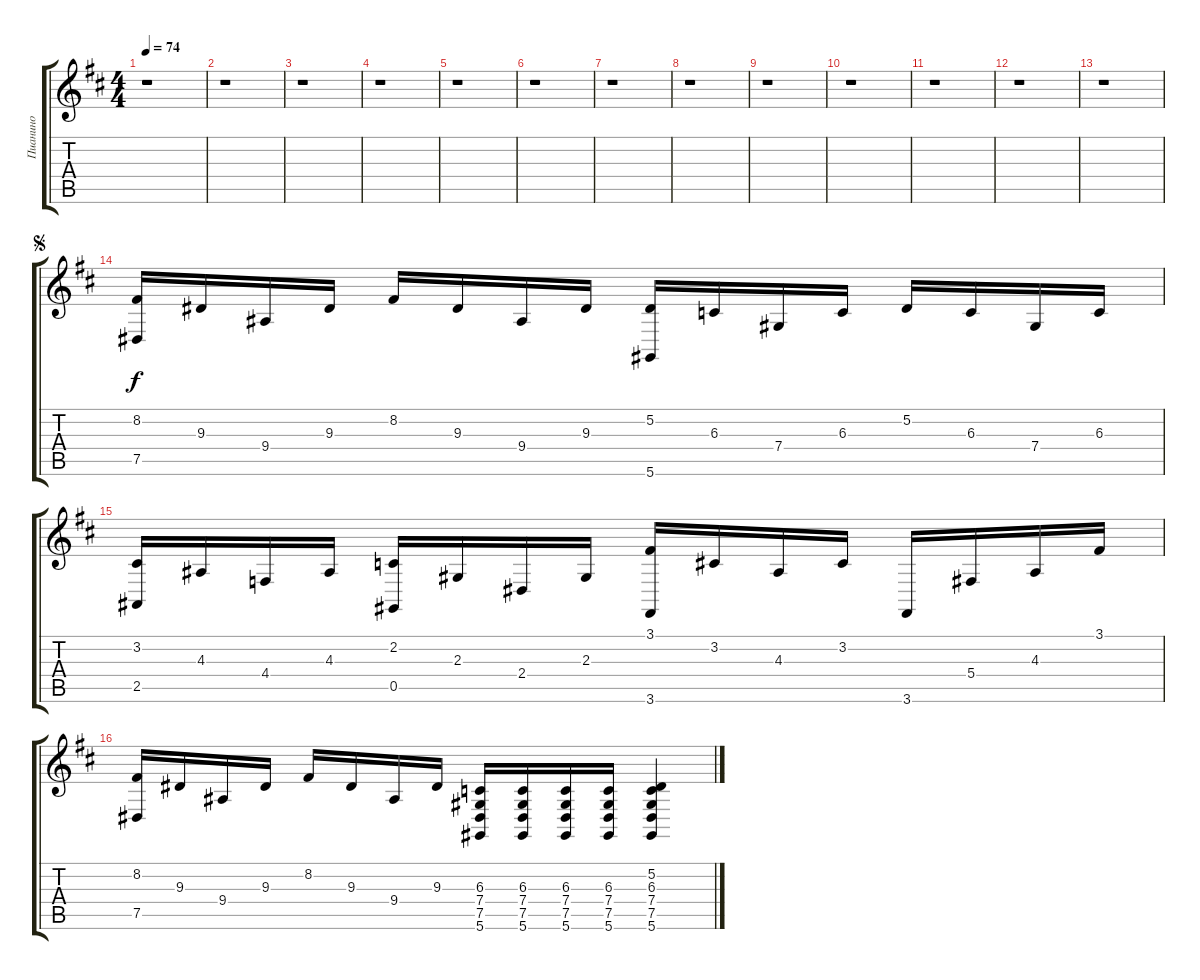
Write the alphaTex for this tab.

\track ("Пианино" "Пианино") {instrument brightacousticpiano}
\staff {score tabs}
\tuning (Eb4 Bb3 Gb3 Db3 Ab2 Eb2) {hide}
\ts (4 4)
\tempo 74
\clef g2
\ks d
r.1{dy f instrument brightacousticpiano} |
r.1 |
r.1 |
r.1 |
r.1 |
r.1 |
r.1 |
r.1 |
r.1 |
r.1 |
r.1 |
r.1 |
r.1 |
\jump segno
(8.2 7.5).16 9.3.16 9.4.16 9.3.16 8.2.16 9.3.16 9.4.16 9.3.16 (5.2 5.6).16 6.3.16 7.4.16 6.3.16 5.2.16 6.3.16 7.4.16 6.3.16 |
(3.2 2.5).16 4.3.16 4.4.16 4.3.16 (2.2 0.5).16 2.3.16 2.4.16 2.3.16 (3.1 3.6).16 3.2.16 4.3.16 3.2.16 3.6.16 5.4.16 4.3.16 3.1.16 |
(8.2 7.5).16 9.3.16 9.4.16 9.3.16 8.2.16 9.3.16 9.4.16 9.3.16 (6.3 7.4 7.5 5.6).16 (6.3 7.4 7.5 5.6).16 (6.3 7.4 7.5 5.6).16 (6.3 7.4 7.5 5.6).16 (5.2 6.3 7.4 7.5 5.6).4
